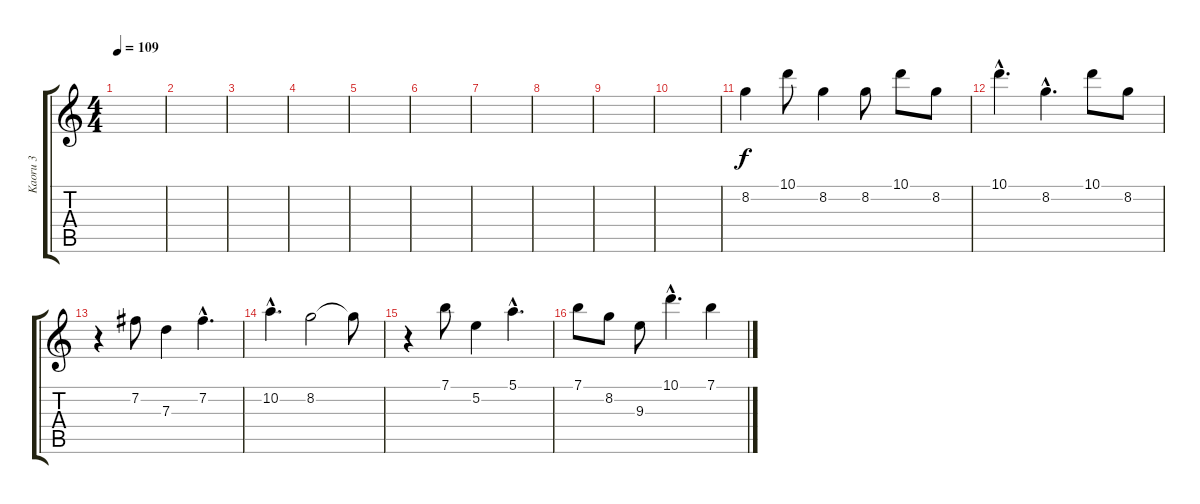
\track ("Kaoru 3" "Kaoru 3") {instrument electricguitarclean}
\staff {score tabs}
\tuning (E4 B3 G3 D3 A2 E2) {hide}
\ts (4 4)
\tempo 109
\clef g2
\ks c
|
|
|
|
|
|
|
|
|
|
8.2.4 10.1.8 8.2.4 8.2.8 10.1.8 8.2.8 |
10.1{hac}.4{d} 8.2{hac}.4{d} 10.1.8 8.2.8 |
r.4 7.2.8 7.3.4 7.2{hac}.4{d} |
10.2{hac}.4{d} 8.2.2 8.2{t}.8 |
r.4 7.1.8 5.2.4 5.1{hac}.4{d} |
7.1.8 8.2.8 9.3.8 10.1{hac}.4{d} 7.1.4
